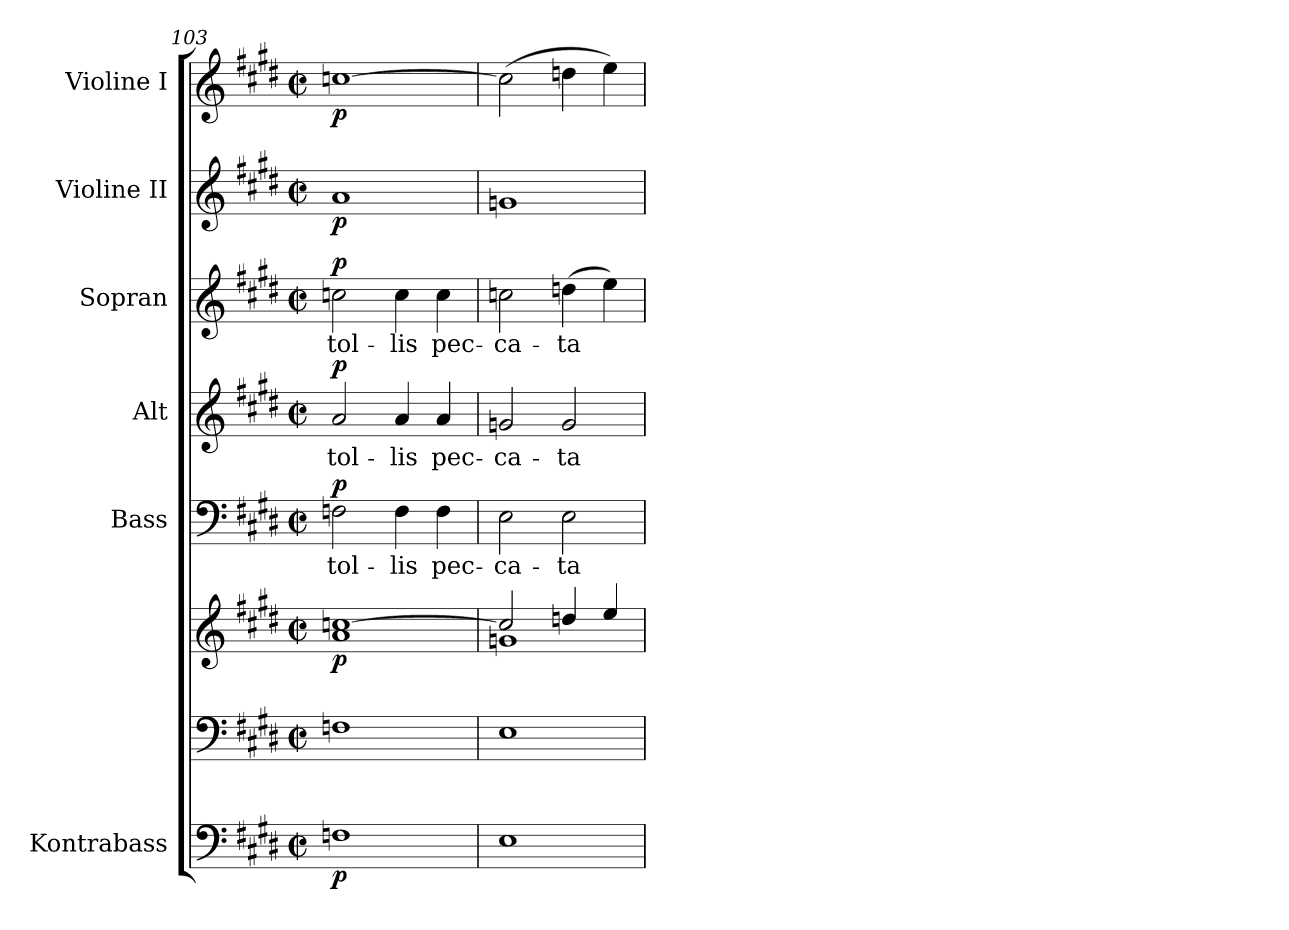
**kern	**dynam	**kern	**kern	**dynam	**kern	**text	**dynam	**kern	**text	**dynam	**kern	**text	**dynam	**kern	**dynam	**kern	**dynam
*part7	*part7	*part6	*part6	*part6	*part5	*part5	*part5	*part4	*part4	*part4	*part3	*part3	*part3	*part2	*part2	*part1	*part1
*staff8	*staff8	*staff7	*staff6	*staff6/7	*staff5	*staff5	*staff5	*staff4	*staff4	*staff4	*staff3	*staff3	*staff3	*staff2	*staff2	*staff1	*staff1
*I"Kontrabass	*	*	*	*	*I"Bass	*	*	*I"Alt	*	*	*I"Sopran	*	*	*I"Violine II	*	*I"Violine I	*
*I'Kb.	*	*	*	*	*I'B.	*	*	*I'A.	*	*	*I'S.	*	*	*I'Vl. II	*	*I'Vl. I	*
!!LO:PB:g=z
*clefF4	*	*clefF4	*clefG2	*	*clefF4	*	*	*clefG2	*	*	*clefG2	*	*	*clefG2	*	*clefG2	*
*ITrd7c12	*	*	*	*	*	*	*	*	*	*	*	*	*	*	*	*	*
*k[f#c#g#d#]	*	*k[f#c#g#d#]	*k[f#c#g#d#]	*	*k[f#c#g#d#]	*	*	*k[f#c#g#d#]	*	*	*k[f#c#g#d#]	*	*	*k[f#c#g#d#]	*	*k[f#c#g#d#]	*
*E:	*	*E:	*E:	*	*E:	*	*	*E:	*	*	*E:	*	*	*E:	*	*E:	*
*M2/2	*	*M2/2	*M2/2	*	*M2/2	*	*	*M2/2	*	*	*M2/2	*	*	*M2/2	*	*M2/2	*
*met(c|)	*	*met(c|)	*met(c|)	*	*met(c|)	*	*	*met(c|)	*	*	*met(c|)	*	*	*met(c|)	*	*met(c|)	*
=103	=103	=103	=103	=103	=103	=103	=103	=103	=103	=103	=103	=103	=103	=103	=103	=103	=103
*	*	*	*^	*	*	*	*	*	*	*	*	*	*	*	*	*	*
!	!LO:DY:b	!	!	!	!LO:DY:b	!	!LO:LY:b	!LO:DY:a	!	!LO:LY:b	!LO:DY:a	!	!LO:LY:b	!LO:DY:a	!	!LO:DY:b	!	!LO:DY:b
1FFn	p	1Fn	[>1ccn	1a	p	2Fn\	tol-	p	2a/	tol-	p	2ccn\	tol-	p	1a	p	[1ccn	p
!	!	!	!	!	!	!	!LO:LY:b	!	!	!LO:LY:b	!	!	!LO:LY:b	!	!	!	!	!
.	.	.	.	.	.	4F\	-lis	.	4a/	-lis	.	4cc\	-lis	.	.	.	.	.
!	!	!	!	!	!	!	!LO:LY:b	!	!	!LO:LY:b	!	!	!LO:LY:b	!	!	!	!	!
.	.	.	.	.	.	4F\	pec-	.	4a/	pec-	.	4cc\	pec-	.	.	.	.	.
=104	=104	=104	=104	=104	=104	=104	=104	=104	=104	=104	=104	=104	=104	=104	=104	=104	=104	=104
!	!	!	!	!	!	!	!LO:LY:b	!	!	!LO:LY:b	!	!	!LO:LY:b	!	!	!	!	!
1EE	.	1E	2cc/]	1gn	.	2E\	-ca-	.	2gn/	-ca-	.	2ccn\	-ca-	.	1gn	.	(>2cc\]	.
!	!	!	!	!	!	!	!LO:LY:b	!	!	!LO:LY:b	!	!	!LO:LY:b	!	!	!	!	!
.	.	.	4ddn/	.	.	2E\	-ta	.	2g/	-ta	.	(>4ddn\	-ta	.	.	.	4ddn\	.
.	.	.	4ee/	.	.	.	.	.	.	.	.	4ee\)	.	.	.	.	4ee\)	.
*	*	*	*v	*v	*	*	*	*	*	*	*	*	*	*	*	*	*	*
=	=	=	=	=	=	=	=	=	=	=	=	=	=	=	=	=	=
*-	*-	*-	*-	*-	*-	*-	*-	*-	*-	*-	*-	*-	*-	*-	*-	*-	*-
